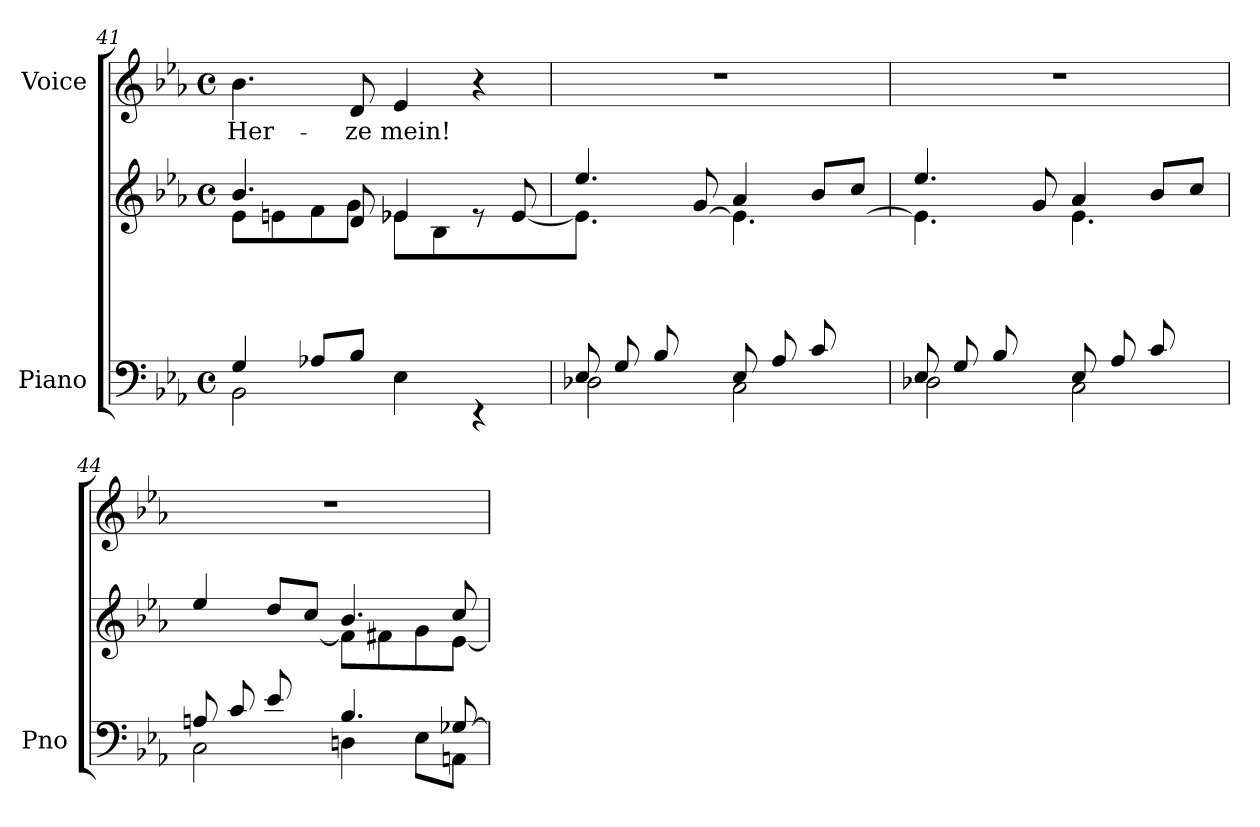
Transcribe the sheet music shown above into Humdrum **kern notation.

**kern	**kern	**kern	**text
*part2	*part2	*part1	*part1
*staff3	*staff2	*staff1	*staff1
*I"Piano	*	*I"Voice	*
*I'Pno	*	*	*
!!LO:LB:g=z
*clefF4	*clefG2	*clefG2	*
*k[b-e-a-]	*k[b-e-a-]	*k[b-e-a-]	*
*M4/4	*M4/4	*M4/4	*
*met(c)	*met(c)	*met(c)	*
=41	=41	=41	=41
*^	*^	*	*
*	*^	*	*	*	*
!	!	!	!	!	!	!LO:LY:b
2.ryy	4G/	2BB-\	4.b-/	8e-\L	4.b-\	Her-
.	.	.	.	8en\	.	.
.	8A-X/L	.	.	8f\	.	.
!	!	!	!	!	!	!LO:LY:b
.	8B-/J	.	8d/	8g\J	8d/	-ze
!	!	!	!	!	!	!LO:LY:b
.	4E-\	2ryy	4e-X/	8e-\L	4e-/	mein!
.	.	.	.	8B-\	.	.
8G/	4rEE	.	8re	4ryy	4r	.
8E-/J	.	.	[8e-/	.	.	.
*	*v	*v	*	*	*	*
=42	=42	=42	=42	=42	=42
*	*	*	*^	*	*
8E-/L	2D-X\	4.ee-/	4.e-\]	4.ryy	1r	.
8G/	.	.	.	.	.	.
8B-/	.	.	.	.	.	.
8ryy	.	8g/	8ryy	[8e-\J	.	.
8E-/L	2C\	4a-/	4.e-\]	4.ryy	.	.
8A-/	.	.	.	.	.	.
8c/	.	8b-/L	.	.	.	.
8ryy	.	8cc/J	8ryy	[8e-\J	.	.
=43	=43	=43	=43	=43	=43	=43
8E-/L	2D-X\	4.ee-/	4.e-\]	4.ryy	1r	.
8G/	.	.	.	.	.	.
8B-/	.	.	.	.	.	.
8ryy	.	8g/	8ryy	8e-\J	.	.
8E-/L	2C\	4a-/	4.e-\	4.ryy	.	.
8A-/	.	.	.	.	.	.
8c/	.	8b-/L	.	.	.	.
8ryy	.	8cc/J	8ryy	8e-\J	.	.
*	*	*	*v	*v	*	*
=44	=44	=44	=44	=44	=44
*	*^	*	*	*	*
8An/L	2C\	2ryy	4ee-/	4.ryy	1r	.
8c/	.	.	.	.	.	.
8e-/	.	.	8dd/L	.	.	.
2ryy	.	.	8cc/J	[8f\J	.	.
.	4Dn\	4.B-/	4.b-/	8f\L]	.	.
.	.	.	.	8f#X\	.	.
.	8E-\L	.	.	8g\	.	.
8ryy	8AAn\J	[8G-X/	8cc/	[8e-\J	.	.
*v	*v	*v	*	*	*	*
*	*v	*v	*	*
=	=	=	=
*-	*-	*-	*-
